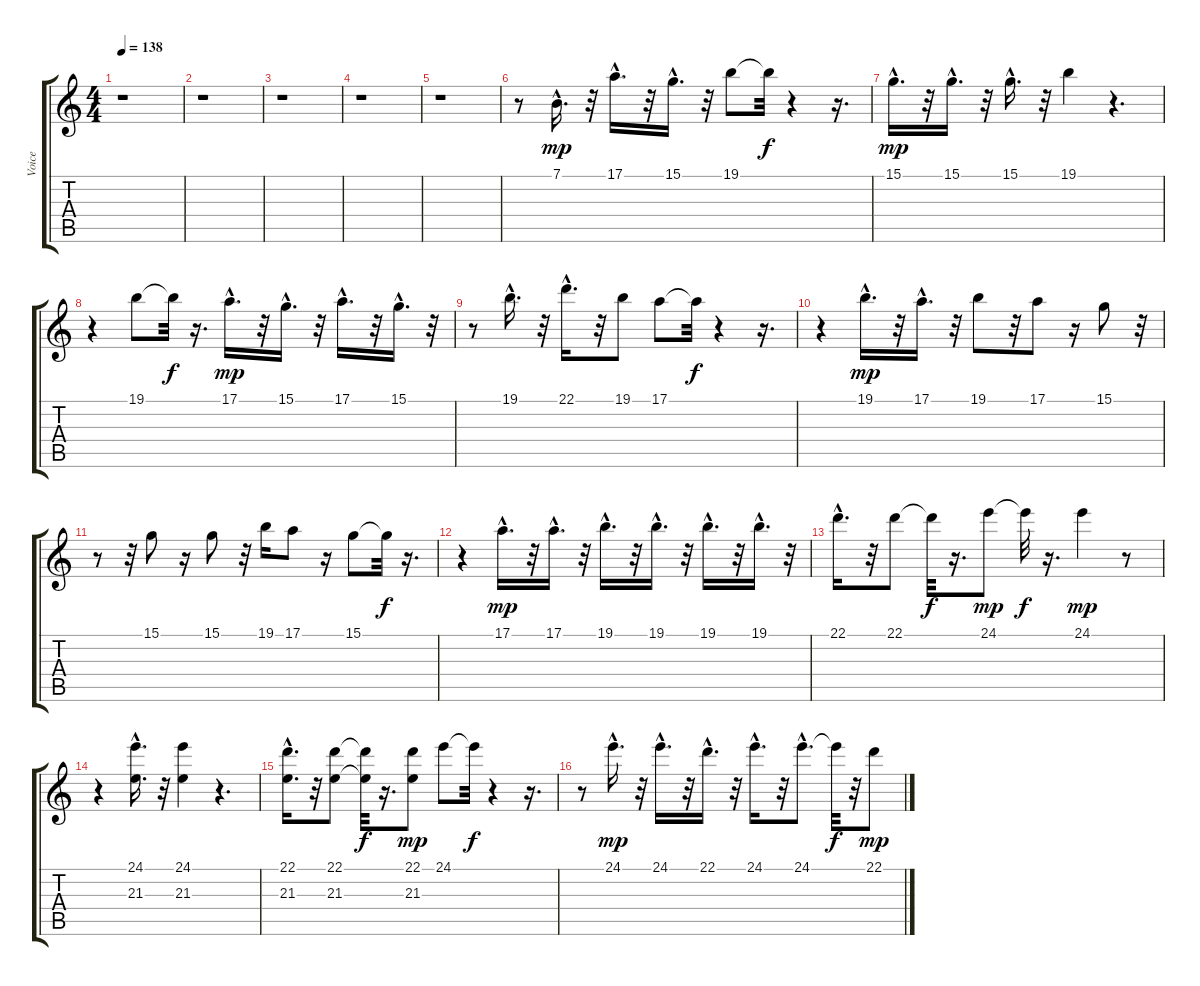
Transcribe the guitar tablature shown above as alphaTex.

\track ("Voice" "Voice") {instrument lead2sawtooth}
\staff {score tabs}
\tuning (E4 B3 G3 D3 A2 E2) {hide}
\ts (4 4)
\tempo 138
\clef g2
\ks c
r.1{dy mp} |
r.1 |
r.1 |
r.1 |
r.1 |
r.8 7.1{hac}.16{d} r.32 17.1{hac}.16{d} r.32 15.1{hac}.16{d} r.32 19.1.8 19.1{t}.32{dy f} r.4 r.16{d} |
15.1{hac}.16{d dy mp} r.32 15.1{hac}.16{d} r.32 15.1{hac}.16{d} r.32 19.1.4 r.4{d} |
r.4 19.1.8 19.1{t}.32{dy f} r.16{d} 17.1{hac}.16{d dy mp} r.32 15.1{hac}.16{d} r.32 17.1{hac}.16{d} r.32 15.1{hac}.16{d} r.32 |
r.8 19.1{hac}.16{d} r.32 22.1{hac}.16{d} r.32 19.1.8 17.1.8 17.1{t}.32{dy f} r.4 r.16{d} |
r.4 19.1{hac}.16{d dy mp} r.32 17.1{hac}.16{d} r.32 19.1.8 r.32 17.1.8 r.16 15.1.8 r.32 |
r.8 r.32 15.1.8 r.16 15.1.8 r.32 19.1.16 17.1.8 r.16 15.1.8 15.1{t}.32{dy f} r.16{d} |
r.4 17.1{hac}.16{d dy mp} r.32 17.1{hac}.16{d} r.32 19.1{hac}.16{d} r.32 19.1{hac}.16{d} r.32 19.1{hac}.16{d} r.32 19.1{hac}.16{d} r.32 |
22.1{hac}.16{d} r.32 22.1.8 22.1{t}.32{dy f} r.16{d} 24.1.8{dy mp} 24.1{t}.32{dy f} r.16{d} 24.1.4{dy mp} r.8 |
r.4 (24.1{hac} 21.3{hac}).16{d} r.32 (24.1 21.3).4 r.4{d} |
(22.1{hac} 21.3{hac}).16{d} r.32 (22.1 21.3).8 (22.1{t} 21.3{t}).32{dy f} r.16{d} (22.1 21.3).8{dy mp} 24.1.8 24.1{t}.32{dy f} r.4 r.16{d} |
r.8 24.1{hac}.16{d dy mp} r.32 24.1{hac}.16{d} r.32 22.1{hac}.16{d} r.32 24.1{hac}.16{d} r.32 24.1{hac}.8{d} 24.1{t}.32{dy f} r.32 22.1.8{dy mp}
